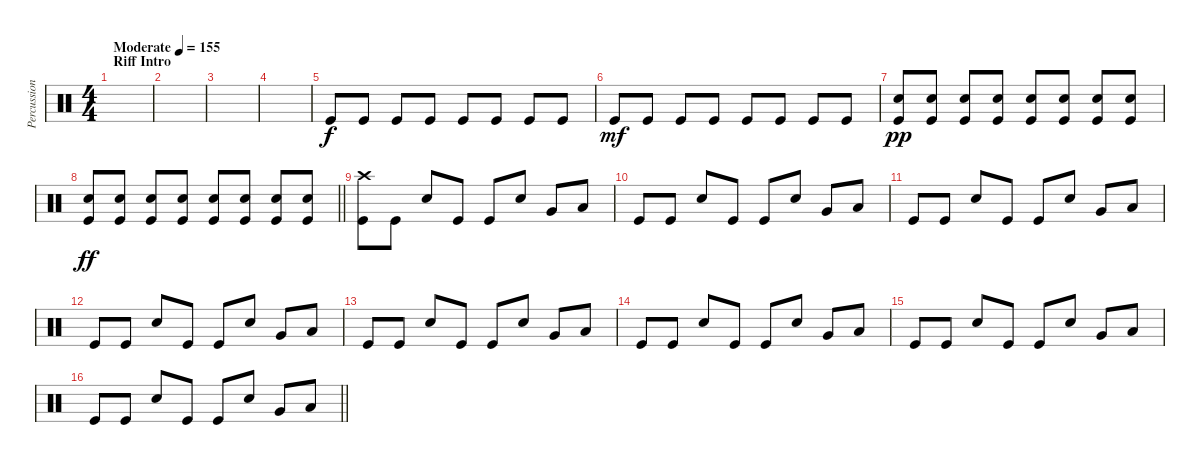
\track ("Percussions" "Percussion") {instrument percussion}
\staff {score}
\articulation defaults
\ts (4 4)
\section ("" "Riff Intro")
\tempo (155 "Moderate")
\clef neutral
\ks c
|
|
|
|
"Kick (hit)".8 "Kick (hit)".8 "Kick (hit)".8 "Kick (hit)".8 "Kick (hit)".8 "Kick (hit)".8 "Kick (hit)".8 "Kick (hit)".8 |
"Kick (hit)".8{dy mf} "Kick (hit)".8 "Kick (hit)".8 "Kick (hit)".8 "Kick (hit)".8 "Kick (hit)".8 "Kick (hit)".8 "Kick (hit)".8 |
("Snare (hit) 2" "Kick (hit)").8{dy pp} ("Snare (hit) 2" "Kick (hit)").8 ("Snare (hit) 2" "Kick (hit)").8 ("Snare (hit) 2" "Kick (hit)").8 ("Snare (hit) 2" "Kick (hit)").8 ("Snare (hit) 2" "Kick (hit)").8 ("Snare (hit) 2" "Kick (hit)").8 ("Snare (hit) 2" "Kick (hit)").8 |
\barLineRight lightlight
("Snare (hit) 2" "Kick (hit)").8{dy ff} ("Snare (hit) 2" "Kick (hit)").8 ("Snare (hit) 2" "Kick (hit)").8 ("Snare (hit) 2" "Kick (hit)").8 ("Snare (hit) 2" "Kick (hit)").8 ("Snare (hit) 2" "Kick (hit)").8 ("Snare (hit) 2" "Kick (hit)").8 ("Snare (hit) 2" "Kick (hit)").8 |
("Crash high (hit)" "Kick (hit)").8 "Kick (hit)".8 "Snare (hit) 2".8 "Kick (hit)".8 "Kick (hit)".8 "Snare (hit) 2".8 "Very Low Tom (hit)".8 "Low Floor Tom (hit)".8 |
"Kick (hit)".8 "Kick (hit)".8 "Snare (hit) 2".8 "Kick (hit)".8 "Kick (hit)".8 "Snare (hit) 2".8 "Very Low Tom (hit)".8 "Low Floor Tom (hit)".8 |
"Kick (hit)".8 "Kick (hit)".8 "Snare (hit) 2".8 "Kick (hit)".8 "Kick (hit)".8 "Snare (hit) 2".8 "Very Low Tom (hit)".8 "Low Floor Tom (hit)".8 |
"Kick (hit)".8 "Kick (hit)".8 "Snare (hit) 2".8 "Kick (hit)".8 "Kick (hit)".8 "Snare (hit) 2".8 "Very Low Tom (hit)".8 "Low Floor Tom (hit)".8 |
"Kick (hit)".8 "Kick (hit)".8 "Snare (hit) 2".8 "Kick (hit)".8 "Kick (hit)".8 "Snare (hit) 2".8 "Very Low Tom (hit)".8 "Low Floor Tom (hit)".8 |
"Kick (hit)".8 "Kick (hit)".8 "Snare (hit) 2".8 "Kick (hit)".8 "Kick (hit)".8 "Snare (hit) 2".8 "Very Low Tom (hit)".8 "Low Floor Tom (hit)".8 |
"Kick (hit)".8 "Kick (hit)".8 "Snare (hit) 2".8 "Kick (hit)".8 "Kick (hit)".8 "Snare (hit) 2".8 "Very Low Tom (hit)".8 "Low Floor Tom (hit)".8 |
\barLineRight lightlight "Kick (hit)".8 "Kick (hit)".8 "Snare (hit) 2".8 "Kick (hit)".8 "Kick (hit)".8 "Snare (hit) 2".8 "Very Low Tom (hit)".8 "Low Floor Tom (hit)".8
